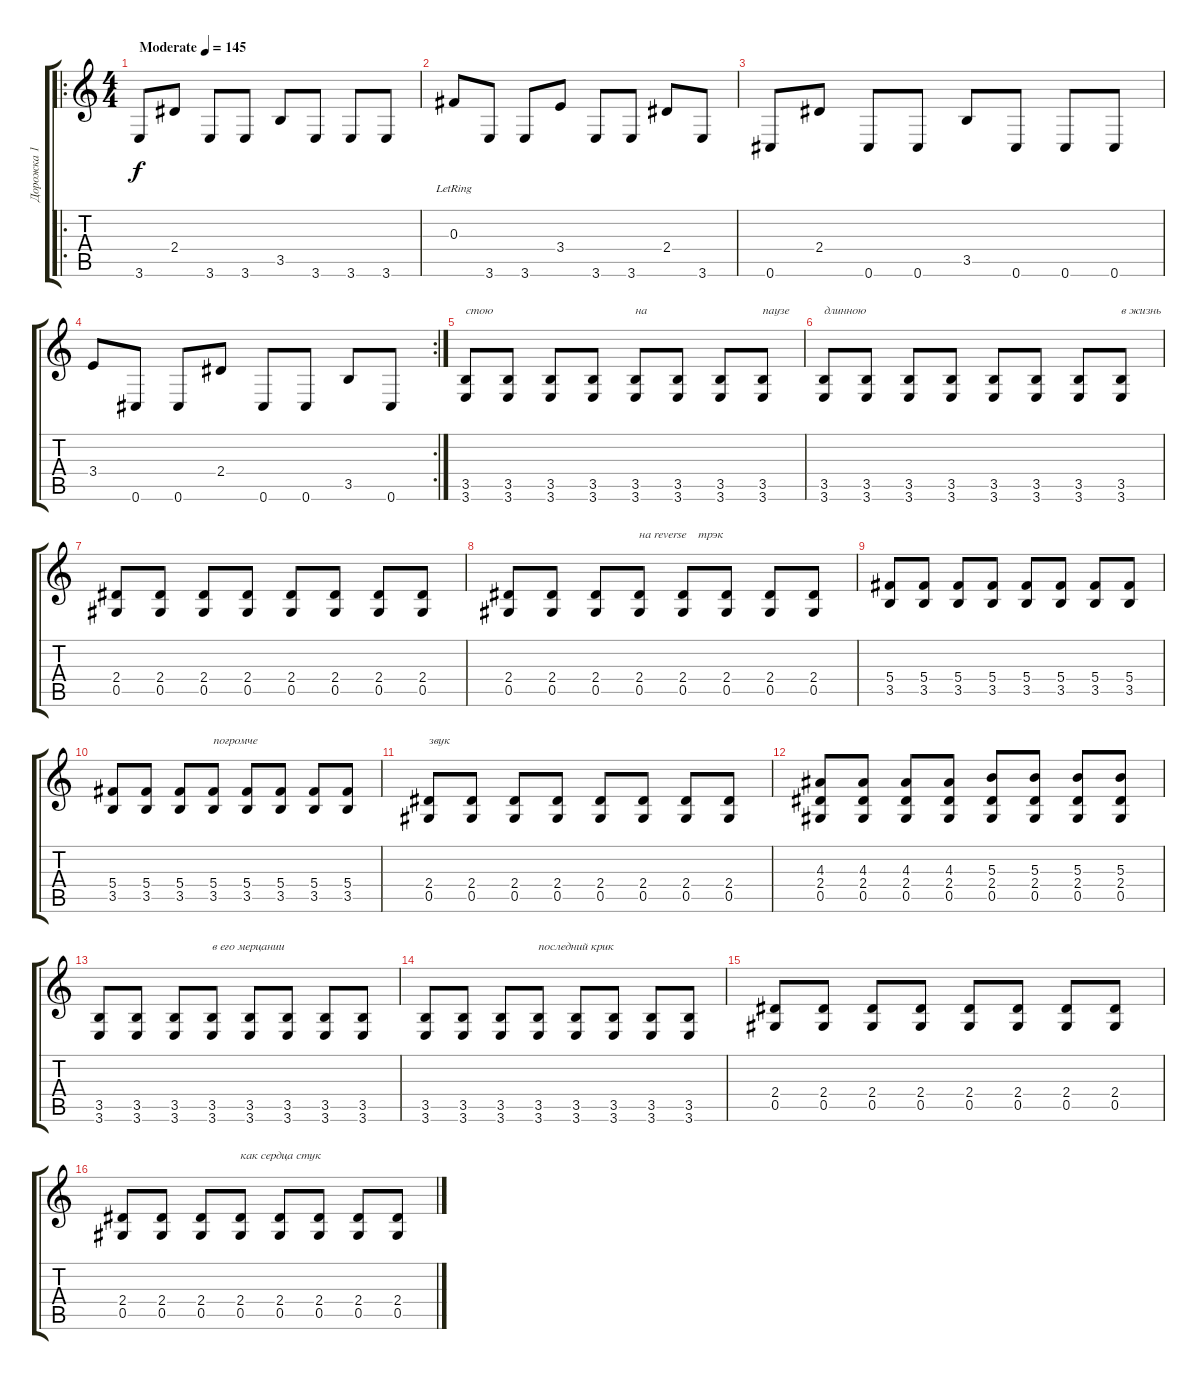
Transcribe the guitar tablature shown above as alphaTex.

\track ("Дорожка 1" "Дорожка 1") {instrument acousticguitarsteel}
\staff {score tabs}
\tuning (Eb4 Bb3 Gb3 Db3 Ab2 Db2) {hide}
\ro
\ts (4 4)
\tempo (145 "Moderate")
\clef g2
\ks c
3.6.8{dy f instrument acousticguitarsteel} 2.4.8 3.6.8 3.6.8 3.5.8 3.6.8 3.6.8 3.6.8 |
0.3{lr}.8 3.6.8 3.6.8 3.4.8 3.6.8 3.6.8 2.4.8 3.6.8 |
0.6.8 2.4.8 0.6.8 0.6.8 3.5.8 0.6.8 0.6.8 0.6.8 |
\rc 2
3.4.8 0.6.8 0.6.8 2.4.8 0.6.8 0.6.8 3.5.8 0.6.8 |
(3.5 3.6).8{txt "стою"} (3.5 3.6).8 (3.5 3.6).8 (3.5 3.6).8 (3.5 3.6).8{txt "на"} (3.5 3.6).8 (3.5 3.6).8 (3.5 3.6).8{txt "паузе"} |
(3.5 3.6).8{txt "длинною"} (3.5 3.6).8 (3.5 3.6).8 (3.5 3.6).8 (3.5 3.6).8 (3.5 3.6).8 (3.5 3.6).8 (3.5 3.6).8{txt "в жизнь"} |
(2.4 0.5).8 (2.4 0.5).8 (2.4 0.5).8 (2.4 0.5).8 (2.4 0.5).8 (2.4 0.5).8 (2.4 0.5).8 (2.4 0.5).8 |
(2.4 0.5).8 (2.4 0.5).8 (2.4 0.5).8 (2.4 0.5).8{txt "на reverse    трэк"} (2.4 0.5).8 (2.4 0.5).8 (2.4 0.5).8 (2.4 0.5).8 |
(5.4 3.5).8 (5.4 3.5).8 (5.4 3.5).8 (5.4 3.5).8 (5.4 3.5).8 (5.4 3.5).8 (5.4 3.5).8 (5.4 3.5).8 |
(5.4 3.5).8 (5.4 3.5).8 (5.4 3.5).8 (5.4 3.5).8{txt "погромче"} (5.4 3.5).8 (5.4 3.5).8 (5.4 3.5).8 (5.4 3.5).8 |
(2.4 0.5).8{txt "звук"} (2.4 0.5).8 (2.4 0.5).8 (2.4 0.5).8 (2.4 0.5).8 (2.4 0.5).8 (2.4 0.5).8 (2.4 0.5).8 |
(4.3 2.4 0.5).8 (4.3 2.4 0.5).8 (4.3 2.4 0.5).8 (4.3 2.4 0.5).8 (5.3 2.4 0.5).8 (5.3 2.4 0.5).8 (5.3 2.4 0.5).8 (5.3 2.4 0.5).8 |
(3.5 3.6).8 (3.5 3.6).8 (3.5 3.6).8 (3.5 3.6).8{txt "в его мерцании"} (3.5 3.6).8 (3.5 3.6).8 (3.5 3.6).8 (3.5 3.6).8 |
(3.5 3.6).8 (3.5 3.6).8 (3.5 3.6).8 (3.5 3.6).8{txt "последний крик"} (3.5 3.6).8 (3.5 3.6).8 (3.5 3.6).8 (3.5 3.6).8 |
(2.4 0.5).8 (2.4 0.5).8 (2.4 0.5).8 (2.4 0.5).8 (2.4 0.5).8 (2.4 0.5).8 (2.4 0.5).8 (2.4 0.5).8 |
(2.4 0.5).8 (2.4 0.5).8 (2.4 0.5).8 (2.4 0.5).8{txt "как сердца стук"} (2.4 0.5).8 (2.4 0.5).8 (2.4 0.5).8 (2.4 0.5).8
